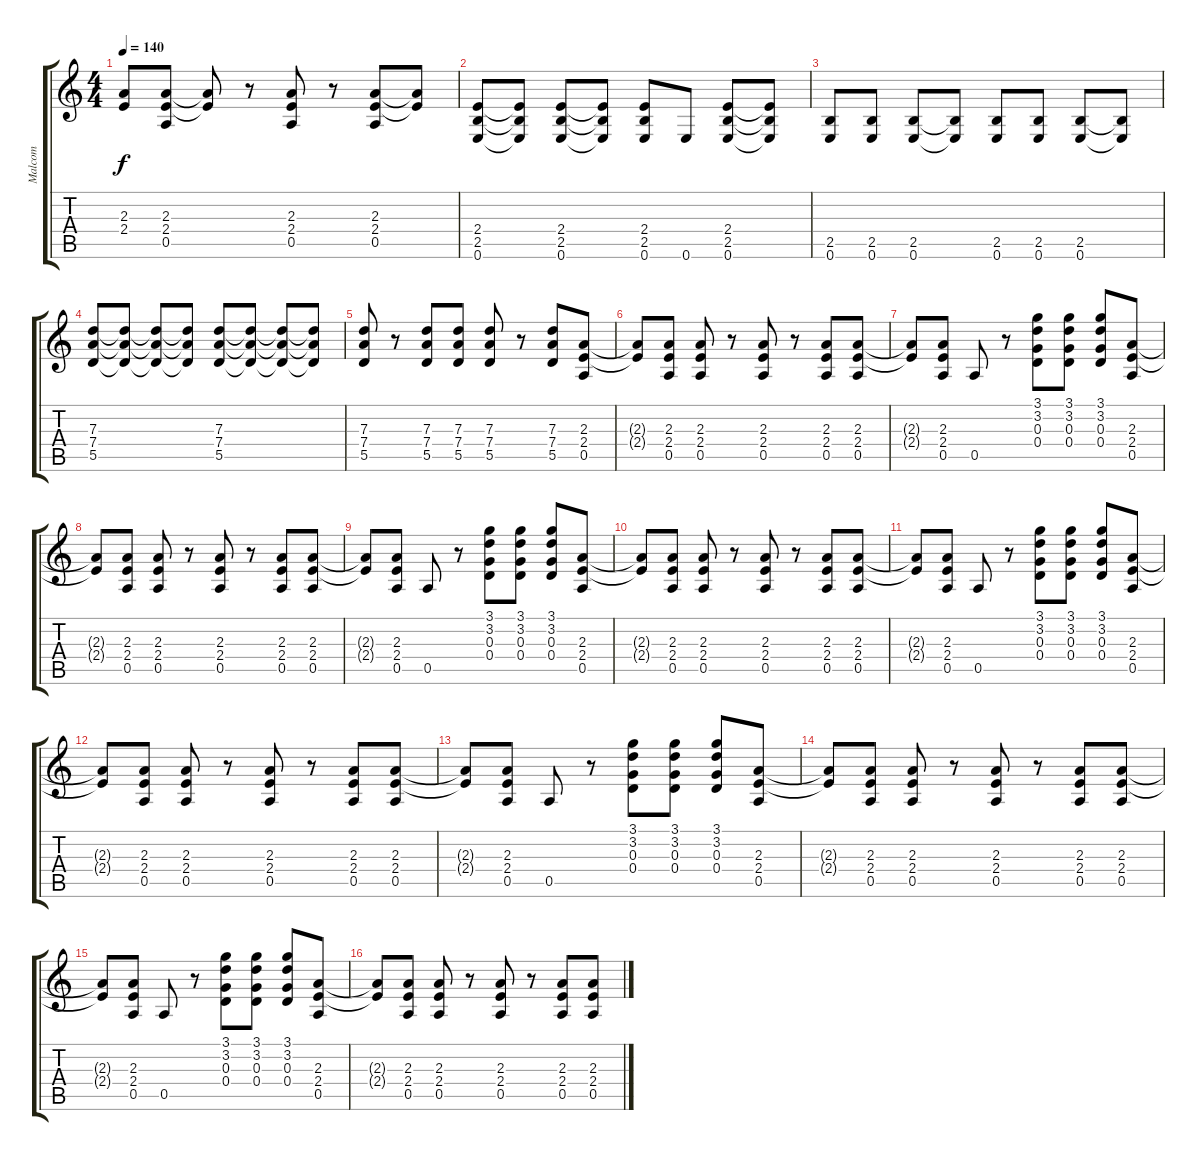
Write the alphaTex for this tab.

\track ("Malcom" "Malcom") {instrument distortionguitar}
\staff {score tabs}
\tuning (E4 B3 G3 D3 A2 E2) {hide}
\ts (4 4)
\tempo 140
\clef g2
\ks c
(2.3{t} 2.4{t}).8{dy f} (2.3 2.4 0.5).8 (2.3{t} 2.4{t}).8 r.8 (2.3 2.4 0.5).8 r.8 (2.3 2.4 0.5).8 (2.3{t} 2.4{t}).8 |
(2.4 2.5 0.6).8 (2.4{t} 2.5{t} 0.6{t}).8 (2.4 2.5 0.6).8 (2.4{t} 2.5{t} 0.6{t}).8 (2.4 2.5 0.6).8 0.6.8 (2.4 2.5 0.6).8 (2.4{t} 2.5{t} 0.6{t}).8 |
(2.5 0.6).8 (2.5 0.6).8 (2.5 0.6).8 (2.5{t} 0.6{t}).8 (2.5 0.6).8 (2.5 0.6).8 (2.5 0.6).8 (2.5{t} 0.6{t}).8 |
(7.3 7.4 5.5).8 (7.3{t} 7.4{t} 5.5{t}).8 (7.3{t} 7.4{t} 5.5{t}).8 (7.3{t} 7.4{t} 5.5{t}).8 (7.3 7.4 5.5).8 (7.3{t} 7.4{t} 5.5{t}).8 (7.3{t} 7.4{t} 5.5{t}).8 (7.3{t} 7.4{t} 5.5{t}).8 |
(7.3 7.4 5.5).8 r.8 (7.3 7.4 5.5).8 (7.3 7.4 5.5).8 (7.3 7.4 5.5).8 r.8 (7.3 7.4 5.5).8 (2.3 2.4 0.5).8 |
(2.3{t} 2.4{t}).8 (2.3 2.4 0.5).8 (2.3 2.4 0.5).8 r.8 (2.3 2.4 0.5).8 r.8 (2.3 2.4 0.5).8 (2.3 2.4 0.5).8 |
(2.3{t} 2.4{t}).8 (2.3 2.4 0.5).8 0.5.8 r.8 (3.1 3.2 0.3 0.4).8 (3.1 3.2 0.3 0.4).8 (3.1 3.2 0.3 0.4).8 (2.3 2.4 0.5).8 |
(2.3{t} 2.4{t}).8 (2.3 2.4 0.5).8 (2.3 2.4 0.5).8 r.8 (2.3 2.4 0.5).8 r.8 (2.3 2.4 0.5).8 (2.3 2.4 0.5).8 |
(2.3{t} 2.4{t}).8 (2.3 2.4 0.5).8 0.5.8 r.8 (3.1 3.2 0.3 0.4).8 (3.1 3.2 0.3 0.4).8 (3.1 3.2 0.3 0.4).8 (2.3 2.4 0.5).8 |
(2.3{t} 2.4{t}).8 (2.3 2.4 0.5).8 (2.3 2.4 0.5).8 r.8 (2.3 2.4 0.5).8 r.8 (2.3 2.4 0.5).8 (2.3 2.4 0.5).8 |
(2.3{t} 2.4{t}).8 (2.3 2.4 0.5).8 0.5.8 r.8 (3.1 3.2 0.3 0.4).8 (3.1 3.2 0.3 0.4).8 (3.1 3.2 0.3 0.4).8 (2.3 2.4 0.5).8 |
(2.3{t} 2.4{t}).8 (2.3 2.4 0.5).8 (2.3 2.4 0.5).8 r.8 (2.3 2.4 0.5).8 r.8 (2.3 2.4 0.5).8 (2.3 2.4 0.5).8 |
(2.3{t} 2.4{t}).8 (2.3 2.4 0.5).8 0.5.8 r.8 (3.1 3.2 0.3 0.4).8 (3.1 3.2 0.3 0.4).8 (3.1 3.2 0.3 0.4).8 (2.3 2.4 0.5).8 |
(2.3{t} 2.4{t}).8 (2.3 2.4 0.5).8 (2.3 2.4 0.5).8 r.8 (2.3 2.4 0.5).8 r.8 (2.3 2.4 0.5).8 (2.3 2.4 0.5).8 |
(2.3{t} 2.4{t}).8 (2.3 2.4 0.5).8 0.5.8 r.8 (3.1 3.2 0.3 0.4).8 (3.1 3.2 0.3 0.4).8 (3.1 3.2 0.3 0.4).8 (2.3 2.4 0.5).8 |
(2.3{t} 2.4{t}).8 (2.3 2.4 0.5).8 (2.3 2.4 0.5).8 r.8 (2.3 2.4 0.5).8 r.8 (2.3 2.4 0.5).8 (2.3 2.4 0.5).8
